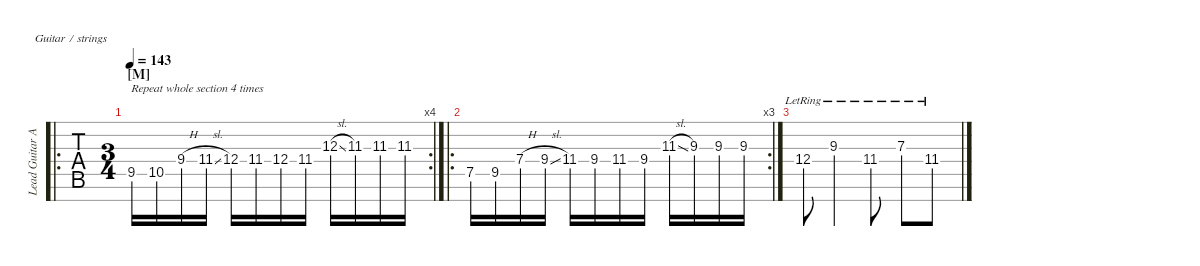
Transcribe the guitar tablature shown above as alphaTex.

\defaultSystemsLayout 4
\hideDynamics
\bracketExtendMode nobrackets
\singleTrackTrackNamePolicy allsystems
\multiTrackTrackNamePolicy allsystems
\firstSystemTrackNameMode fullname
\otherSystemsTrackNameMode fullname
\otherSystemsTrackNameOrientation horizontal
\track ("Lead Guitar A" "E-Gt7") {instrument distortionguitar}
\staff {tabs}
\tuning (E4 B3 G3 D3 A2 E2 B1)
\ro
\rc 4
\ts (3 4)
\section ("M" "")
\tempo 143
\clef g2
\ks bminor
9.5.16{txt "Repeat whole section 4 times" dy mf} 10.5.16 9.4{h}.16 11.4{sl}.16 12.4.16 11.4.16 12.4.16 11.4.16 12.3{sl}.16 11.3.16 11.3.16 11.3.16 |
\ro
\rc 3
7.5.16 9.5.16 7.4{h}.16 9.4{sl}.16 11.4.16 9.4.16 11.4.16 9.4.16 11.3{sl}.16 9.3.16 9.3.16 9.3.16 |
12.4{lr}.8 9.3{lr}.4 11.4{lr}.8 7.3{lr}.8 11.4{lr}.8
